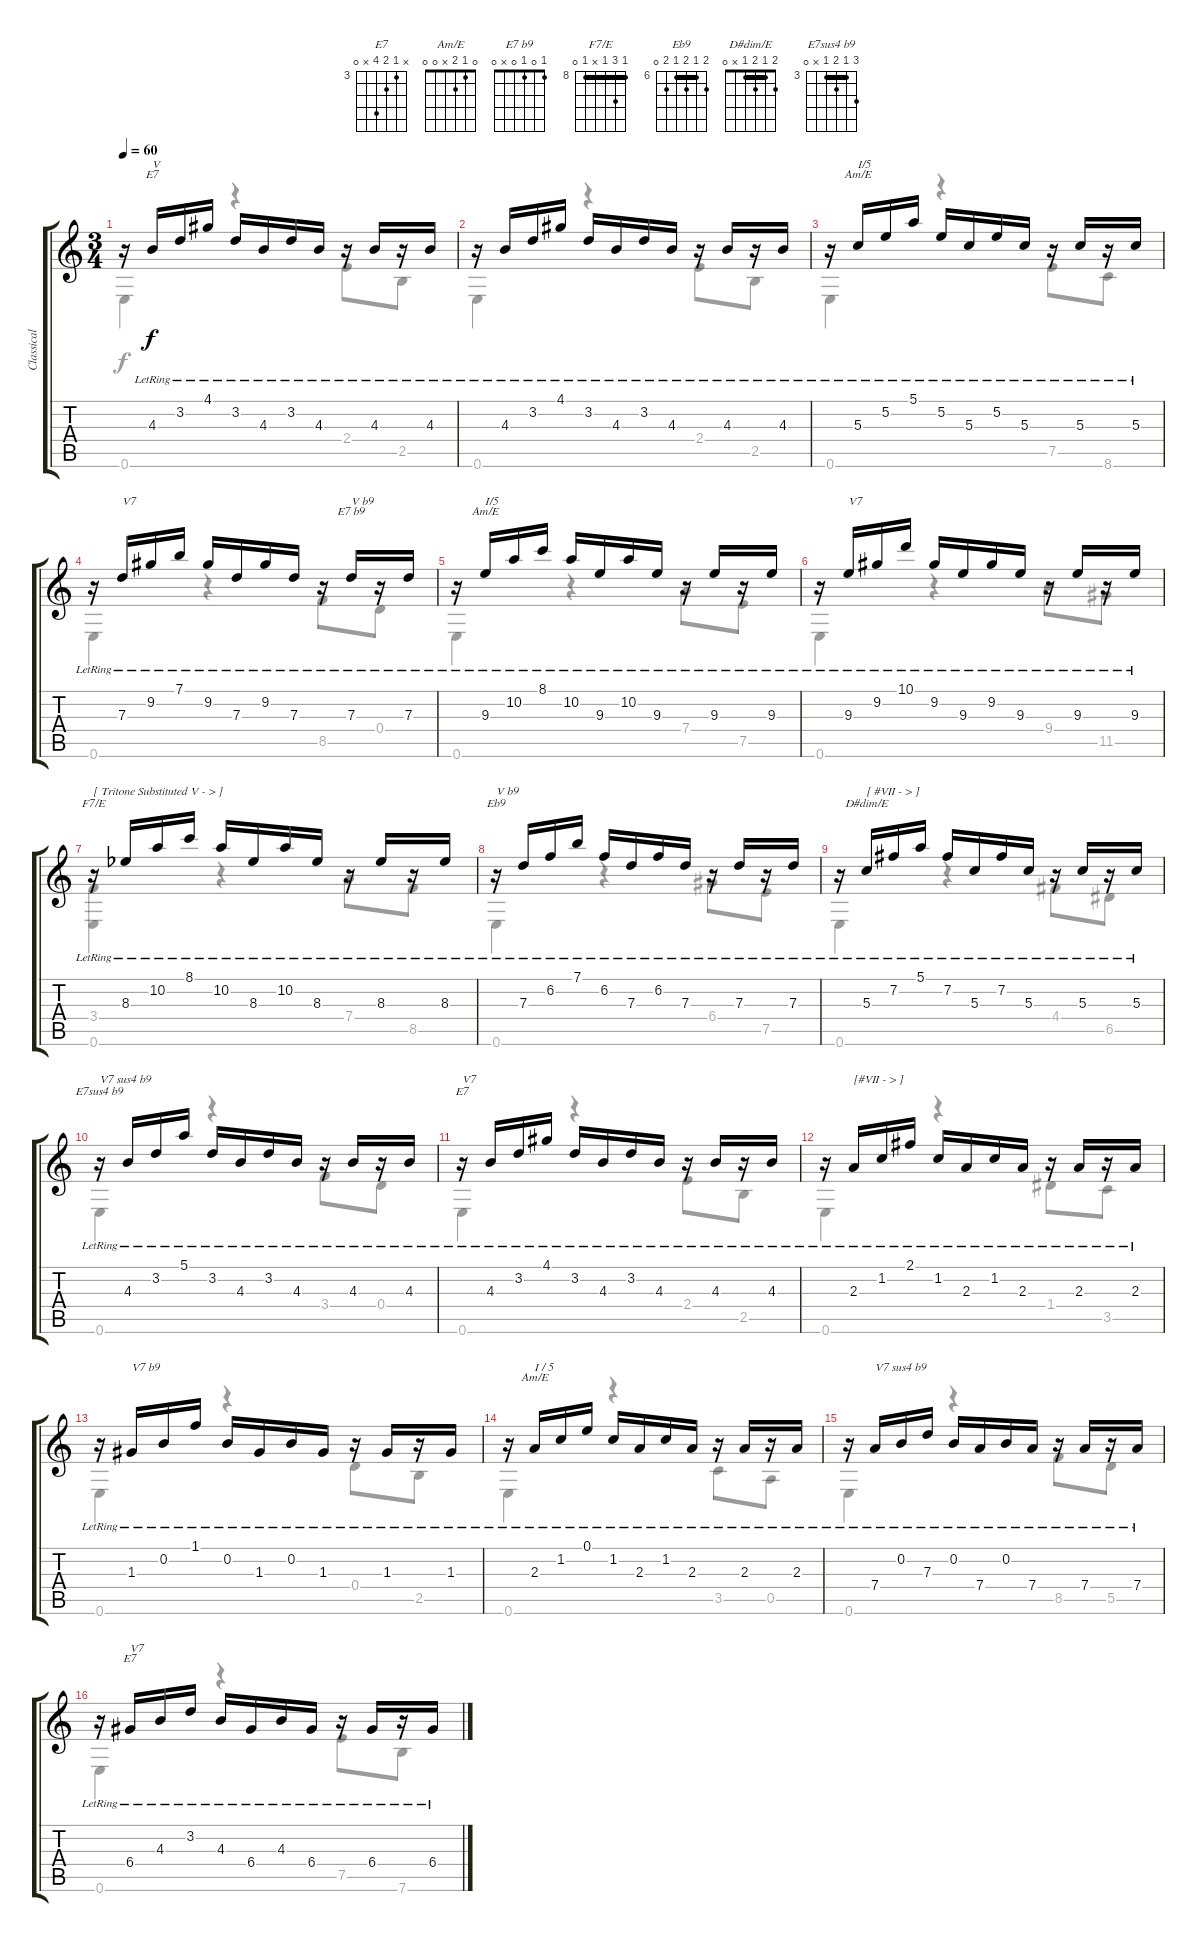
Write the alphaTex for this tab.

\track ("Classical Guitar" "Classical ") {instrument acousticguitarnylon}
\staff {score tabs}
\tuning (E4 B3 G3 D3 A2 E2) {hide}
\chord ("E7" 0 0 1 0 2 0)
\chord ("Am/E" 0 1 2 2 x 0)
\chord ("E7 b9" 1 0 1 0 x 0)
\chord ("Am/E" 0 1 2 2 0 0)
\chord ("F7/E" 8 10 8 x 8 0) {firstfret 8 barre 8}
\chord ("Eb9" 7 6 7 6 7 0) {firstfret 6 barre 6}
\chord ("D#dim/E" 2 1 2 1 x 0) {barre 1}
\chord ("E7sus4 b9" 5 3 4 3 x 0) {firstfret 3 barre 3}
\chord ("E7" 4 3 4 2 2 0) {barre 2}
\chord ("Am/E" 0 1 2 x 0 0)
\chord ("E7" x 3 4 6 x 0) {firstfret 3}
\voice
\ts (3 4)
\tempo 60
\clef g2
\ks aminor
r.16{dy f} 4.3{lr}.16{ch "E7" txt "V"} 3.2{lr}.16 4.1{lr}.16 3.2{lr}.16 4.3{lr}.16 3.2{lr}.16 4.3{lr}.16 r.16 4.3{lr}.16 r.16 4.3{lr}.16 |
r.16 4.3{lr}.16 3.2{lr}.16 4.1{lr}.16 3.2{lr}.16 4.3{lr}.16 3.2{lr}.16 4.3{lr}.16 r.16 4.3{lr}.16 r.16 4.3{lr}.16 |
r.16 5.3{lr}.16{ch "Am/E" txt "I/5"} 5.2{lr}.16 5.1{lr}.16 5.2{lr}.16 5.3{lr}.16 5.2{lr}.16 5.3{lr}.16 r.16 5.3{lr}.16 r.16 5.3{lr}.16 |
r.16 7.3{lr}.16{txt "V7"} 9.2{lr}.16 7.1{lr}.16 9.2{lr}.16 7.3{lr}.16 9.2{lr}.16 7.3{lr}.16 r.16 7.3{lr}.16{ch "E7 b9" txt "V b9"} r.16 7.3{lr}.16 |
r.16 9.3{lr}.16{ch "Am/E" txt "I/5"} 10.2{lr}.16 8.1{lr}.16 10.2{lr}.16 9.3{lr}.16 10.2{lr}.16 9.3{lr}.16 r.16 9.3{lr}.16 r.16 9.3{lr}.16 |
r.16 9.3{lr}.16{txt "V7"} 9.2{lr}.16 10.1{lr}.16 9.2{lr}.16 9.3{lr}.16 9.2{lr}.16 9.3{lr}.16 r.16 9.3{lr}.16 r.16 9.3{lr}.16 |
r.16{ch "F7/E" txt "[ Tritone Substituted V - > ]"} 8.3{lr acc b}.16 10.2{lr}.16 8.1{lr}.16 10.2{lr}.16 8.3{lr acc b}.16 10.2{lr}.16 8.3{lr acc b}.16 r.16 8.3{lr acc b}.16 r.16 8.3{lr acc b}.16 |
r.16{ch "Eb9" txt "V b9"} 7.3{lr}.16 6.2{lr}.16 7.1{lr}.16 6.2{lr}.16 7.3{lr}.16 6.2{lr}.16 7.3{lr}.16 r.16 7.3{lr}.16 r.16 7.3{lr}.16 |
r.16 5.3{lr}.16{ch "D#dim/E" txt "[ #VII - > ]"} 7.2{lr}.16 5.1{lr}.16 7.2{lr}.16 5.3{lr}.16 7.2{lr}.16 5.3{lr}.16 r.16 5.3{lr}.16 r.16 5.3{lr}.16 |
r.16{ch "E7sus4 b9" txt "V7 sus4 b9"} 4.3{lr}.16 3.2{lr}.16 5.1{lr}.16 3.2{lr}.16 4.3{lr}.16 3.2{lr}.16 4.3{lr}.16 r.16 4.3{lr}.16 r.16 4.3{lr}.16 |
r.16{ch "E7" txt "V7"} 4.3{lr}.16 3.2{lr}.16 4.1{lr}.16 3.2{lr}.16 4.3{lr}.16 3.2{lr}.16 4.3{lr}.16 r.16 4.3{lr}.16 r.16 4.3{lr}.16 |
r.16 2.3{lr}.16{txt "[#VII - > ]"} 1.2{lr}.16 2.1{lr}.16 1.2{lr}.16 2.3{lr}.16 1.2{lr}.16 2.3{lr}.16 r.16 2.3{lr}.16 r.16 2.3{lr}.16 |
r.16 1.3{lr}.16{txt "V7 b9"} 0.2{lr}.16 1.1{lr}.16 0.2{lr}.16 1.3{lr}.16 0.2{lr}.16 1.3{lr}.16 r.16 1.3{lr}.16 r.16 1.3{lr}.16 |
r.16 2.3{lr}.16{ch "Am/E" txt "I / 5"} 1.2{lr}.16 0.1{lr}.16 1.2{lr}.16 2.3{lr}.16 1.2{lr}.16 2.3{lr}.16 r.16 2.3{lr}.16 r.16 2.3{lr}.16 |
r.16 7.4{lr}.16{txt "V7 sus4 b9"} 0.2{lr}.16 7.3{lr}.16 0.2{lr}.16 7.4{lr}.16 0.2{lr}.16 7.4{lr}.16 r.16 7.4{lr}.16 r.16 7.4{lr}.16 |
r.16 6.4{lr}.16{ch "E7" txt "V7"} 4.3{lr}.16 3.2{lr}.16 4.3{lr}.16 6.4{lr}.16 4.3{lr}.16 6.4{lr}.16 r.16 6.4{lr}.16 r.16 6.4{lr}.16
\voice
\clef g2
\ottava regular
\simile none
\ks aminor
0.6.4{dy f} r.4 2.4.8 2.5.8 |
0.6.4 r.4 2.4.8 2.5.8 |
0.6.4 r.4 7.5.8 8.6.8 |
0.6.4 r.4 8.5.8 0.4.8 |
0.6.4 r.4 7.4.8 7.5.8 |
0.6.4 r.4 9.4.8 11.5.8 |
(3.4 0.6).4 r.4 7.4.8 8.5.8 |
0.6.4 r.4 6.4.8 7.5.8 |
0.6.4 r.4 4.4.8 6.5.8 |
0.6.4 r.4 3.4.8 0.4.8 |
0.6.4 r.4 2.4.8 2.5.8 |
0.6.4 r.4 1.4.8 3.5.8 |
0.6.4 r.4 0.4.8 2.5.8 |
0.6.4 r.4 3.5.8 0.5.8 |
0.6.4 r.4 8.5.8 5.5.8 |
0.6.4 r.4 7.5.8 7.6.8
